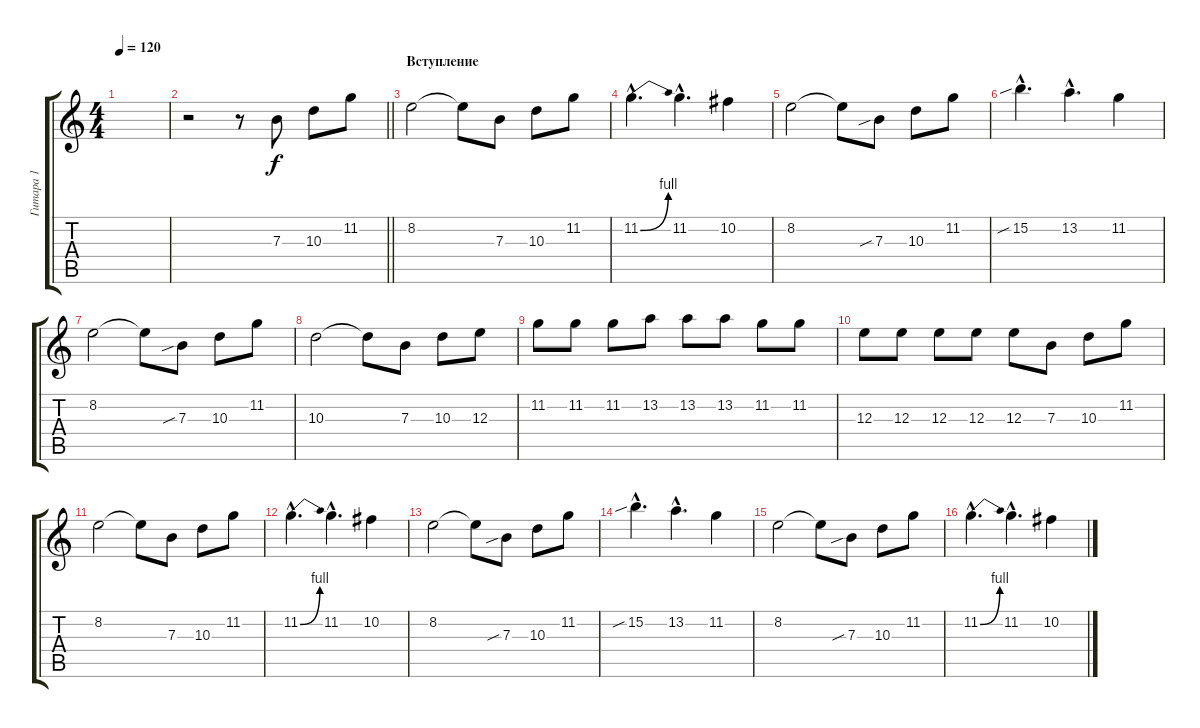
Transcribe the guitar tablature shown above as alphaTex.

\track ("Гитара 1" "Гитара 1") {instrument distortionguitar}
\staff {score tabs}
\tuning (Db4 Ab3 E3 B2 Gb2 B1) {hide}
\ts (4 4)
\tempo 120
\clef g2
\ks c
|
\barLineRight lightlight
r.2 r.8 7.3.8 10.3.8 11.2.8 |
\section ("" "Вступление")
8.2.2 8.2{t}.8 7.3.8 10.3.8 11.2.8 |
11.2{be (bend 0 0 60 4) hac}.4{d} 11.2{hac}.4{d} 10.2.4 |
8.2.2 8.2{t}.8 7.3{sib}.8 10.3.8 11.2.8 |
15.2{sib hac}.4{d} 13.2{hac}.4{d} 11.2.4 |
8.2.2 8.2{t}.8 7.3{sib}.8 10.3.8 11.2.8 |
10.3.2 10.3{t}.8 7.3.8 10.3.8 12.3.8 |
11.2.8 11.2.8 11.2.8 13.2.8 13.2.8 13.2.8 11.2.8 11.2.8 |
12.3.8 12.3.8 12.3.8 12.3.8 12.3.8 7.3.8 10.3.8 11.2.8 |
8.2.2 8.2{t}.8 7.3.8 10.3.8 11.2.8 |
11.2{be (bend 0 0 60 4) hac}.4{d} 11.2{hac}.4{d} 10.2.4 |
8.2.2 8.2{t}.8 7.3{sib}.8 10.3.8 11.2.8 |
15.2{sib hac}.4{d} 13.2{hac}.4{d} 11.2.4 |
8.2.2 8.2{t}.8 7.3{sib}.8 10.3.8 11.2.8 |
11.2{be (bend 0 0 60 4) hac}.4{d} 11.2{hac}.4{d} 10.2.4
